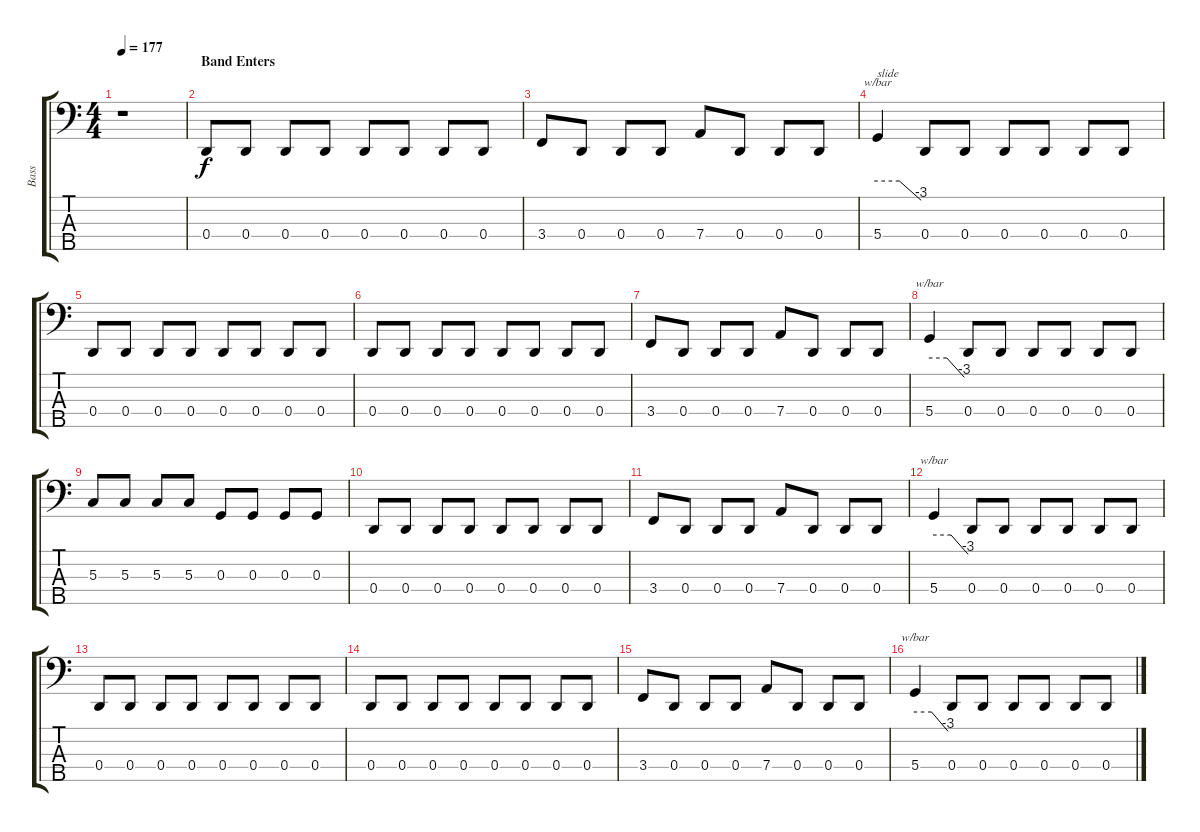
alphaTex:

\track ("Bass" "Bass") {instrument electricbasspick}
\staff {score tabs}
\tuning (F2 C2 G1 D1 A0) {hide}
\ts (4 4)
\tempo 177
\clef f4
\ks c
r.1{dy f} |
\section ("" "Band Enters")
0.4.8 0.4.8 0.4.8 0.4.8 0.4.8 0.4.8 0.4.8 0.4.8 |
3.4.8 0.4.8 0.4.8 0.4.8 7.4.8 0.4.8 0.4.8 0.4.8 |
5.4.4{tbe (custom default 0 0 30 0 60 -12) txt "slide"} 0.4.8 0.4.8 0.4.8 0.4.8 0.4.8 0.4.8 |
0.4.8 0.4.8 0.4.8 0.4.8 0.4.8 0.4.8 0.4.8 0.4.8 |
0.4.8 0.4.8 0.4.8 0.4.8 0.4.8 0.4.8 0.4.8 0.4.8 |
3.4.8 0.4.8 0.4.8 0.4.8 7.4.8 0.4.8 0.4.8 0.4.8 |
5.4.4{tbe (custom default 0 0 30 0 60 -12)} 0.4.8 0.4.8 0.4.8 0.4.8 0.4.8 0.4.8 |
5.3.8 5.3.8 5.3.8 5.3.8 0.3.8 0.3.8 0.3.8 0.3.8 |
0.4.8 0.4.8 0.4.8 0.4.8 0.4.8 0.4.8 0.4.8 0.4.8 |
3.4.8 0.4.8 0.4.8 0.4.8 7.4.8 0.4.8 0.4.8 0.4.8 |
5.4.4{tbe (custom default 0 0 30 0 60 -12)} 0.4.8 0.4.8 0.4.8 0.4.8 0.4.8 0.4.8 |
0.4.8 0.4.8 0.4.8 0.4.8 0.4.8 0.4.8 0.4.8 0.4.8 |
0.4.8 0.4.8 0.4.8 0.4.8 0.4.8 0.4.8 0.4.8 0.4.8 |
3.4.8 0.4.8 0.4.8 0.4.8 7.4.8 0.4.8 0.4.8 0.4.8 |
5.4.4{tbe (custom default 0 0 30 0 60 -12)} 0.4.8 0.4.8 0.4.8 0.4.8 0.4.8 0.4.8
